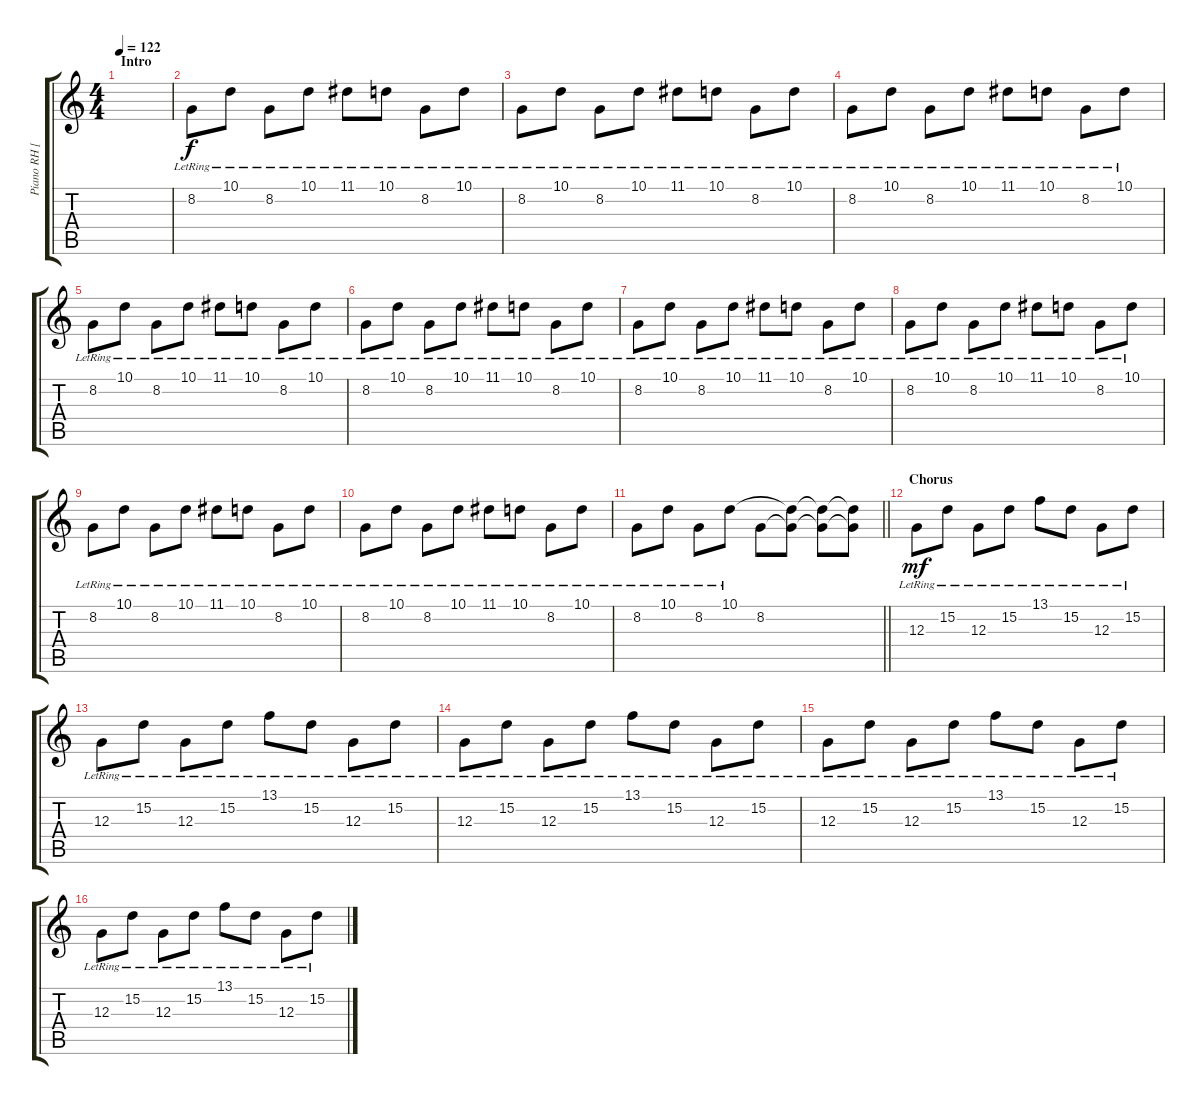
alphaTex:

\track ("Piano RH [Mike Shinoda]" "Piano RH [") {solo instrument acousticgrandpiano}
\staff {score tabs}
\tuning (E4 B3 G3 D3 A2 D2) {hide}
\ts (4 4)
\section ("" "Intro")
\tempo 122
\clef g2
\ks c
|
8.2{lr}.8 10.1{lr}.8 8.2{lr}.8 10.1{lr}.8 11.1{lr}.8 10.1{lr}.8 8.2{lr}.8 10.1{lr}.8 |
8.2{lr}.8 10.1{lr}.8 8.2{lr}.8 10.1{lr}.8 11.1{lr}.8 10.1{lr}.8 8.2{lr}.8 10.1{lr}.8 |
8.2{lr}.8 10.1{lr}.8 8.2{lr}.8 10.1{lr}.8 11.1{lr}.8 10.1{lr}.8 8.2{lr}.8 10.1{lr}.8 |
8.2{lr}.8 10.1{lr}.8 8.2{lr}.8 10.1{lr}.8 11.1{lr}.8 10.1{lr}.8 8.2{lr}.8 10.1{lr}.8 |
8.2{lr}.8 10.1{lr}.8 8.2{lr}.8 10.1{lr}.8 11.1{lr}.8 10.1{lr}.8 8.2{lr}.8 10.1{lr}.8 |
8.2{lr}.8 10.1{lr}.8 8.2{lr}.8 10.1{lr}.8 11.1{lr}.8 10.1{lr}.8 8.2{lr}.8 10.1{lr}.8 |
8.2{lr}.8 10.1{lr}.8 8.2{lr}.8 10.1{lr}.8 11.1{lr}.8 10.1{lr}.8 8.2{lr}.8 10.1{lr}.8 |
8.2{lr}.8 10.1{lr}.8 8.2{lr}.8 10.1{lr}.8 11.1{lr}.8 10.1{lr}.8 8.2{lr}.8 10.1{lr}.8 |
8.2{lr}.8 10.1{lr}.8 8.2{lr}.8 10.1{lr}.8 11.1{lr}.8 10.1{lr}.8 8.2{lr}.8 10.1{lr}.8 |
\barLineRight lightlight
8.2{lr}.8 10.1{lr}.8 8.2{lr}.8 10.1{lr}.8 8.2.8 (10.1{t} 8.2{t}).8 (10.1{t} 8.2{t}).8 (10.1{t} 8.2{t}).8 |
\section ("" "Chorus")
12.3{lr}.8{dy mf} 15.2{lr}.8 12.3{lr}.8 15.2{lr}.8 13.1{lr}.8 15.2{lr}.8 12.3{lr}.8 15.2{lr}.8 |
12.3{lr}.8 15.2{lr}.8 12.3{lr}.8 15.2{lr}.8 13.1{lr}.8 15.2{lr}.8 12.3{lr}.8 15.2{lr}.8 |
12.3{lr}.8 15.2{lr}.8 12.3{lr}.8 15.2{lr}.8 13.1{lr}.8 15.2{lr}.8 12.3{lr}.8 15.2{lr}.8 |
12.3{lr}.8 15.2{lr}.8 12.3{lr}.8 15.2{lr}.8 13.1{lr}.8 15.2{lr}.8 12.3{lr}.8 15.2{lr}.8 |
12.3{lr}.8 15.2{lr}.8 12.3{lr}.8 15.2{lr}.8 13.1{lr}.8 15.2{lr}.8 12.3{lr}.8 15.2{lr}.8
